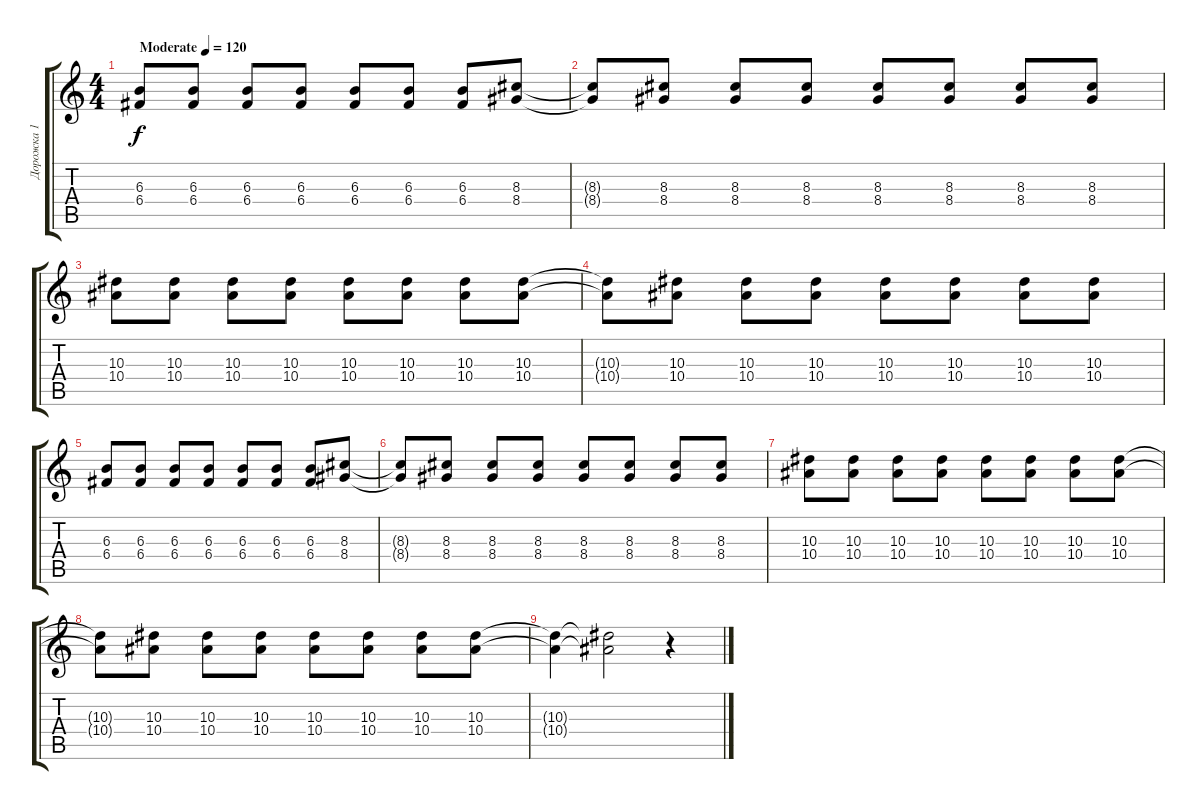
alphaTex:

\track ("Дорожка 1" "Дорожка 1") {instrument electricguitarclean}
\staff {score tabs}
\tuning (D4 A3 F3 C3 G2 C2) {hide}
\ts (4 4)
\tempo (120 "Moderate")
\clef g2
\ks c
(6.3 6.4).8{dy f instrument electricguitarclean} (6.3 6.4).8 (6.3 6.4).8 (6.3 6.4).8 (6.3 6.4).8 (6.3 6.4).8 (6.3 6.4).8 (8.3 8.4).8 |
(8.3{t} 8.4{t}).8 (8.3 8.4).8 (8.3 8.4).8 (8.3 8.4).8 (8.3 8.4).8 (8.3 8.4).8 (8.3 8.4).8 (8.3 8.4).8 |
(10.3 10.4).8 (10.3 10.4).8 (10.3 10.4).8 (10.3 10.4).8 (10.3 10.4).8 (10.3 10.4).8 (10.3 10.4).8 (10.3 10.4).8 |
(10.3{t} 10.4{t}).8 (10.3 10.4).8 (10.3 10.4).8 (10.3 10.4).8 (10.3 10.4).8 (10.3 10.4).8 (10.3 10.4).8 (10.3 10.4).8 |
(6.3 6.4).8 (6.3 6.4).8 (6.3 6.4).8 (6.3 6.4).8 (6.3 6.4).8 (6.3 6.4).8 (6.3 6.4).8 (8.3 8.4).8 |
(8.3{t} 8.4{t}).8 (8.3 8.4).8 (8.3 8.4).8 (8.3 8.4).8 (8.3 8.4).8 (8.3 8.4).8 (8.3 8.4).8 (8.3 8.4).8 |
(10.3 10.4).8 (10.3 10.4).8 (10.3 10.4).8 (10.3 10.4).8 (10.3 10.4).8 (10.3 10.4).8 (10.3 10.4).8 (10.3 10.4).8 |
(10.3{t} 10.4{t}).8 (10.3 10.4).8 (10.3 10.4).8 (10.3 10.4).8 (10.3 10.4).8 (10.3 10.4).8 (10.3 10.4).8 (10.3 10.4).8 |
(10.3{t} 10.4{t}).4 (10.3{t} 10.4{t}).2 r.4
